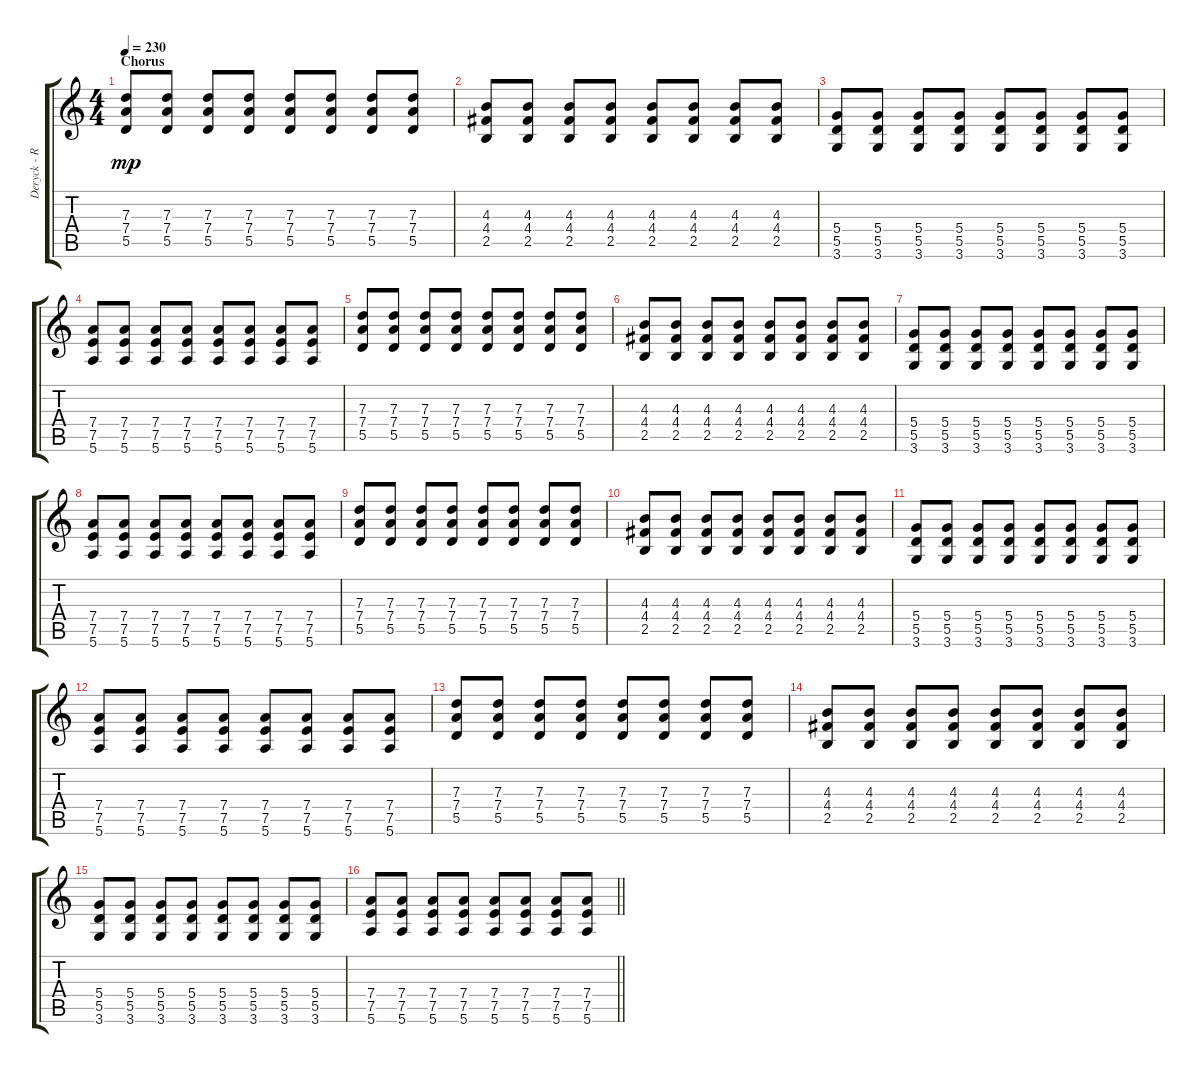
\track ("Deryck - Rhythm Guitar" "Deryck - R") {instrument distortionguitar}
\staff {score tabs}
\tuning (E4 B3 G3 D3 A2 E2) {hide}
\ts (4 4)
\section ("" "Chorus")
\tempo 230
\clef g2
\ks c
(7.3 7.4 5.5).8{dy mp} (7.3 7.4 5.5).8 (7.3 7.4 5.5).8 (7.3 7.4 5.5).8 (7.3 7.4 5.5).8 (7.3 7.4 5.5).8 (7.3 7.4 5.5).8 (7.3 7.4 5.5).8 |
(4.3 4.4 2.5).8 (4.3 4.4 2.5).8 (4.3 4.4 2.5).8 (4.3 4.4 2.5).8 (4.3 4.4 2.5).8 (4.3 4.4 2.5).8 (4.3 4.4 2.5).8 (4.3 4.4 2.5).8 |
(5.4 5.5 3.6).8 (5.4 5.5 3.6).8 (5.4 5.5 3.6).8 (5.4 5.5 3.6).8 (5.4 5.5 3.6).8 (5.4 5.5 3.6).8 (5.4 5.5 3.6).8 (5.4 5.5 3.6).8 |
(7.4 7.5 5.6).8 (7.4 7.5 5.6).8 (7.4 7.5 5.6).8 (7.4 7.5 5.6).8 (7.4 7.5 5.6).8 (7.4 7.5 5.6).8 (7.4 7.5 5.6).8 (7.4 7.5 5.6).8 |
(7.3 7.4 5.5).8 (7.3 7.4 5.5).8 (7.3 7.4 5.5).8 (7.3 7.4 5.5).8 (7.3 7.4 5.5).8 (7.3 7.4 5.5).8 (7.3 7.4 5.5).8 (7.3 7.4 5.5).8 |
(4.3 4.4 2.5).8 (4.3 4.4 2.5).8 (4.3 4.4 2.5).8 (4.3 4.4 2.5).8 (4.3 4.4 2.5).8 (4.3 4.4 2.5).8 (4.3 4.4 2.5).8 (4.3 4.4 2.5).8 |
(5.4 5.5 3.6).8 (5.4 5.5 3.6).8 (5.4 5.5 3.6).8 (5.4 5.5 3.6).8 (5.4 5.5 3.6).8 (5.4 5.5 3.6).8 (5.4 5.5 3.6).8 (5.4 5.5 3.6).8 |
(7.4 7.5 5.6).8 (7.4 7.5 5.6).8 (7.4 7.5 5.6).8 (7.4 7.5 5.6).8 (7.4 7.5 5.6).8 (7.4 7.5 5.6).8 (7.4 7.5 5.6).8 (7.4 7.5 5.6).8 |
(7.3 7.4 5.5).8 (7.3 7.4 5.5).8 (7.3 7.4 5.5).8 (7.3 7.4 5.5).8 (7.3 7.4 5.5).8 (7.3 7.4 5.5).8 (7.3 7.4 5.5).8 (7.3 7.4 5.5).8 |
(4.3 4.4 2.5).8 (4.3 4.4 2.5).8 (4.3 4.4 2.5).8 (4.3 4.4 2.5).8 (4.3 4.4 2.5).8 (4.3 4.4 2.5).8 (4.3 4.4 2.5).8 (4.3 4.4 2.5).8 |
(5.4 5.5 3.6).8 (5.4 5.5 3.6).8 (5.4 5.5 3.6).8 (5.4 5.5 3.6).8 (5.4 5.5 3.6).8 (5.4 5.5 3.6).8 (5.4 5.5 3.6).8 (5.4 5.5 3.6).8 |
(7.4 7.5 5.6).8 (7.4 7.5 5.6).8 (7.4 7.5 5.6).8 (7.4 7.5 5.6).8 (7.4 7.5 5.6).8 (7.4 7.5 5.6).8 (7.4 7.5 5.6).8 (7.4 7.5 5.6).8 |
(7.3 7.4 5.5).8 (7.3 7.4 5.5).8 (7.3 7.4 5.5).8 (7.3 7.4 5.5).8 (7.3 7.4 5.5).8 (7.3 7.4 5.5).8 (7.3 7.4 5.5).8 (7.3 7.4 5.5).8 |
(4.3 4.4 2.5).8 (4.3 4.4 2.5).8 (4.3 4.4 2.5).8 (4.3 4.4 2.5).8 (4.3 4.4 2.5).8 (4.3 4.4 2.5).8 (4.3 4.4 2.5).8 (4.3 4.4 2.5).8 |
(5.4 5.5 3.6).8 (5.4 5.5 3.6).8 (5.4 5.5 3.6).8 (5.4 5.5 3.6).8 (5.4 5.5 3.6).8 (5.4 5.5 3.6).8 (5.4 5.5 3.6).8 (5.4 5.5 3.6).8 |
\barLineRight lightlight
(7.4 7.5 5.6).8 (7.4 7.5 5.6).8 (7.4 7.5 5.6).8 (7.4 7.5 5.6).8 (7.4 7.5 5.6).8 (7.4 7.5 5.6).8 (7.4 7.5 5.6).8 (7.4 7.5 5.6).8
